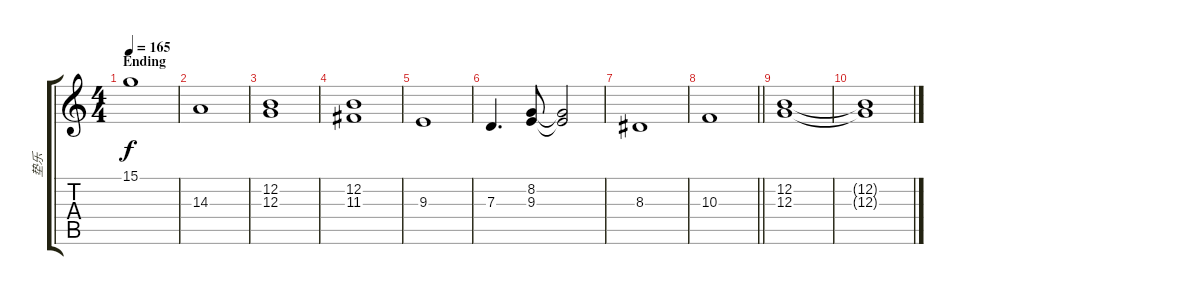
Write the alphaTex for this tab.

\track ("垫乐" "垫乐") {instrument lead1square}
\staff {score tabs}
\tuning (E4 B3 G3 D3 A2 E2) {hide}
\ts (4 4)
\section ("" "Ending")
\tempo 165
\clef g2
\ks c
15.1.1{dy f} |
14.3.1{instrument brasssection} |
(12.2 12.3).1 |
(12.2 11.3).1 |
9.3.1 |
7.3.4{d} (8.2 9.3).8 (8.2{t} 9.3{t}).2 |
8.3.1 |
\barLineRight lightlight
10.3.1 |
(12.2 12.3).1 |
(12.2{t} 12.3{t}).1
